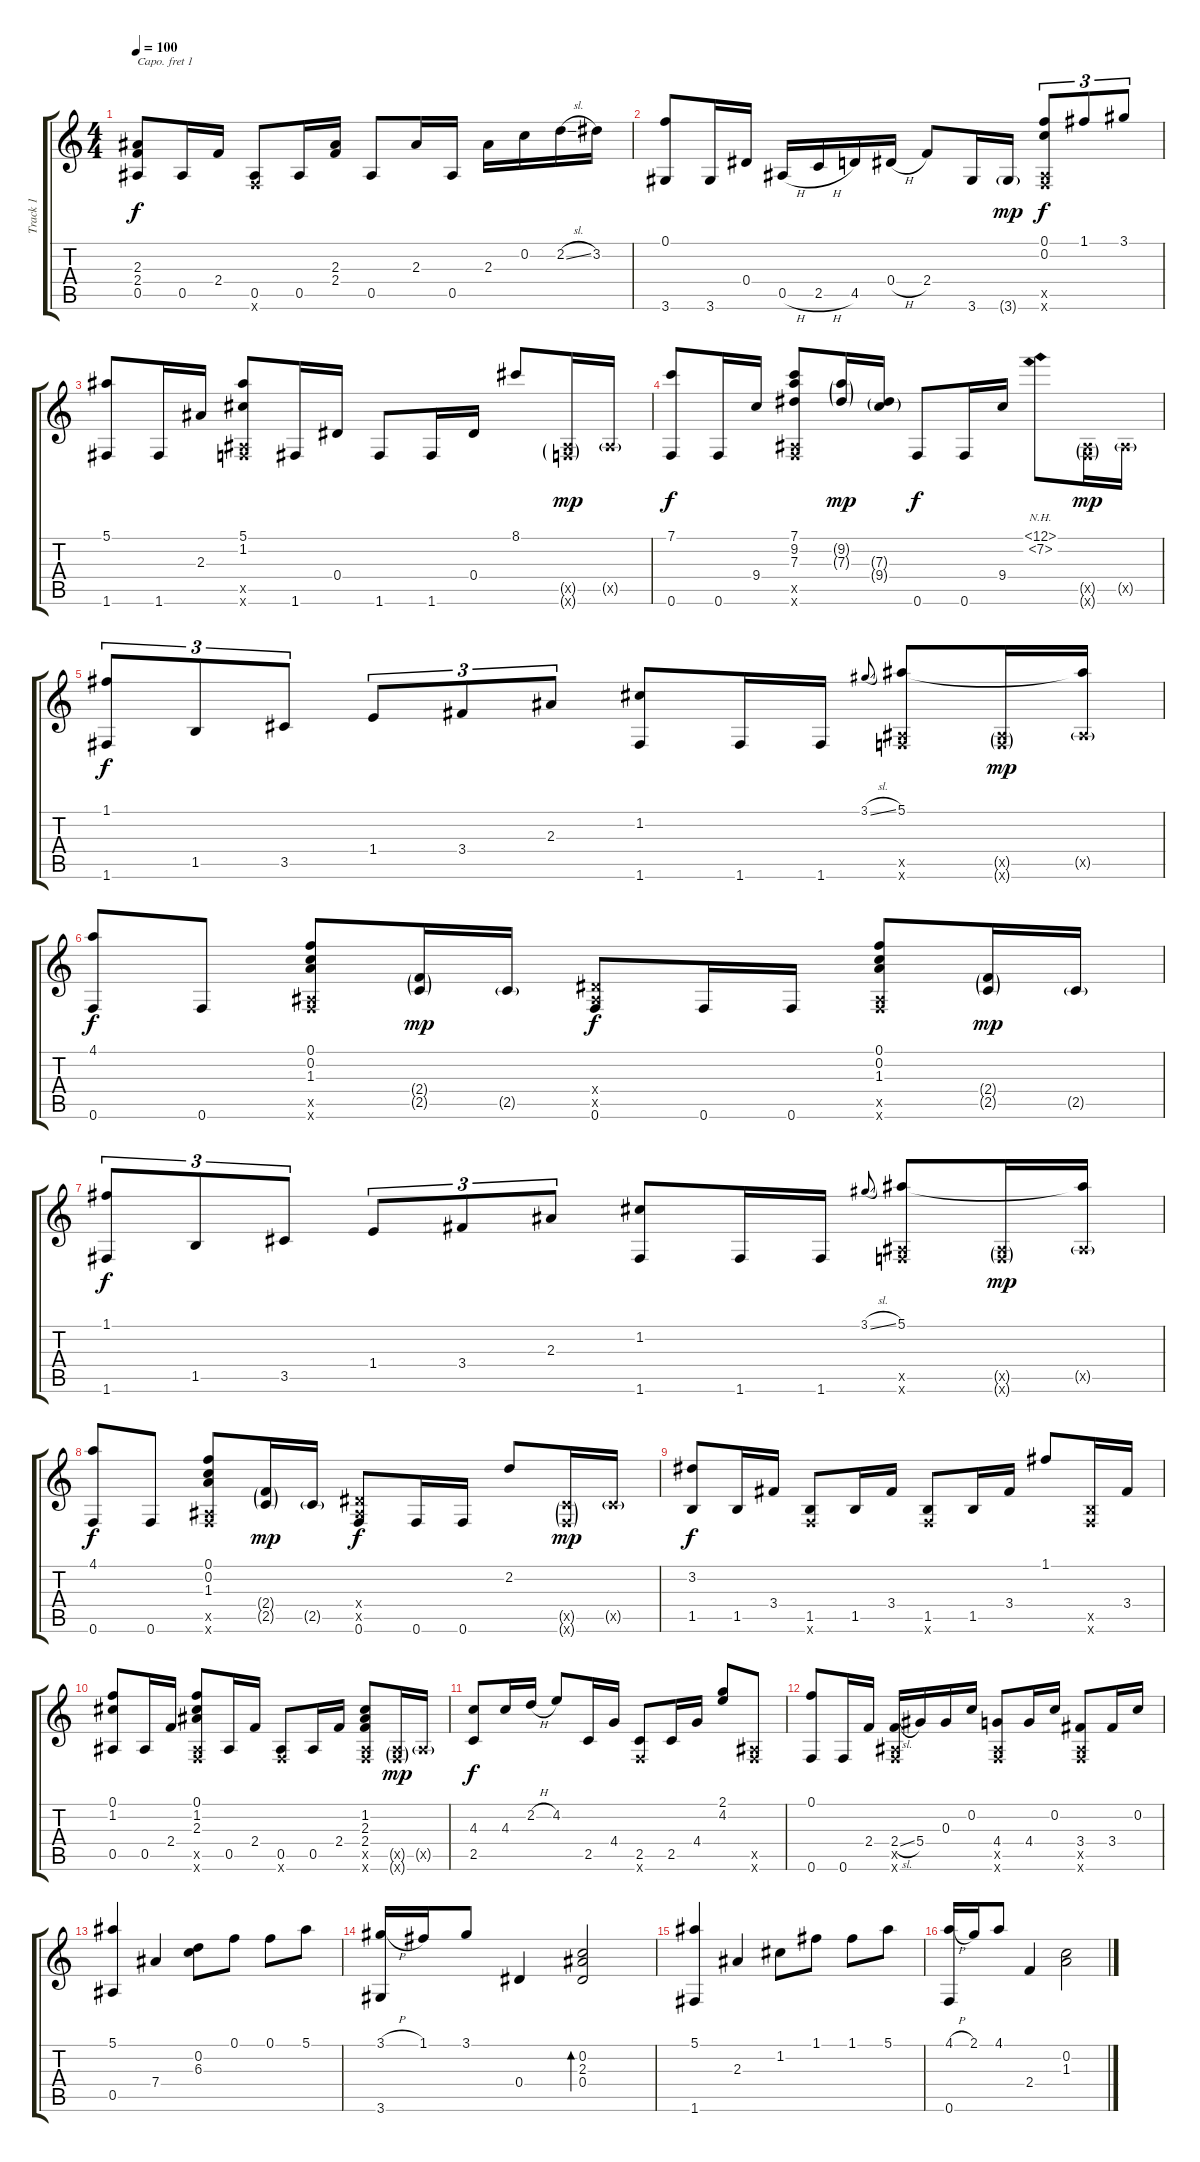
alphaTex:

\track ("Track 1" "Track 1") {instrument acousticguitarsteel}
\staff {score tabs}
\capo 1
\tuning (E4 B3 G3 D3 A2 E2) {hide}
\ts (4 4)
\tempo 100
\clef g2
\ks c
(2.3 2.4 0.5).8{dy f} 0.5.16 2.4.16 (0.5 0.6{x}).8 0.5.16 (2.3 2.4).16 0.5.8 2.3.16 0.5.16 2.3.16 0.2.16 2.2{sl}.16 3.2.16 |
(0.1 3.6).8 3.6.16 0.4.16 0.5{h}.16 2.5{h}.16 4.5.16 0.4{h}.16 2.4.8 3.6.16 3.6{g}.16{dy mp} (0.1 0.2 0.5{x} 0.6{x}).8{tu (3 2) dy f} 1.1.8{tu (3 2)} 3.1.8{tu (3 2)} |
(5.1 1.6).8 1.6.16 2.3.16 (5.1 1.2 0.5{x} 0.6{x}).8 1.6.16 0.4.16 1.6.8 1.6.16 0.4.16 8.1.8 (0.5{g x} 0.6{g x}).16{dy mp} 0.5{g x}.16 |
(7.1 0.6).8{dy f} 0.6.16 9.4.16 (7.1 9.2 7.3 0.5{x} 0.6{x}).8 (9.2{g} 7.3{g}).16{dy mp} (7.3{g} 9.4{g}).16 0.6.8{dy f} 0.6.16 9.4.16 (0.1{nh} 7.2{nh}).8 (0.5{g x} 0.6{g x}).16{dy mp} 0.5{g x}.16 |
(1.1 1.6).8{tu (3 2) dy f} 1.5.8{tu (3 2)} 3.5.8{tu (3 2)} 1.4.8{tu (3 2)} 3.4.8{tu (3 2)} 2.3.8{tu (3 2)} (1.2 1.6).8 1.6.16 1.6.16 3.1{sl}.8{gr onbeat} (5.1 0.5{x} 0.6{x}).8 (0.5{g x} 0.6{g x}).16{dy mp} (5.1{t} 0.5{g x}).16 |
(4.1 0.6).8{dy f} 0.6.8 (0.1 0.2 1.3 0.5{x} 0.6{x}).8 (2.4{g} 2.5{g}).16{dy mp} 2.5{g}.16 (0.4{x} 0.5{x} 0.6).8{dy f} 0.6.16 0.6.16 (0.1 0.2 1.3 0.5{x} 0.6{x}).8 (2.4{g} 2.5{g}).16{dy mp} 2.5{g}.16 |
(1.1 1.6).8{tu (3 2) dy f} 1.5.8{tu (3 2)} 3.5.8{tu (3 2)} 1.4.8{tu (3 2)} 3.4.8{tu (3 2)} 2.3.8{tu (3 2)} (1.2 1.6).8 1.6.16 1.6.16 3.1{sl}.8{gr onbeat} (5.1 0.5{x} 0.6{x}).8 (0.5{g x} 0.6{g x}).16{dy mp} (5.1{t} 0.5{g x}).16 |
(4.1 0.6).8{dy f} 0.6.8 (0.1 0.2 1.3 0.5{x} 0.6{x}).8 (2.4{g} 2.5{g}).16{dy mp} 2.5{g}.16 (0.4{x} 0.5{x} 0.6).8{dy f} 0.6.16 0.6.16 2.2.8 (2.5{g x} 0.6{g x}).16{dy mp} 2.5{g x}.16 |
(3.2 1.5).8{dy f} 1.5.16 3.4.16 (1.5 0.6{x}).8 1.5.16 3.4.16 (1.5 0.6{x}).8 1.5.16 3.4.16 1.1.8 (1.5{x} 0.6{x}).16 3.4.16 |
(0.1 1.2 0.5).8 0.5.16 2.4.16 (0.1 1.2 2.3 0.5{x} 0.6{x}).8 0.5.16 2.4.16 (0.5 0.6{x}).8 0.5.16 2.4.16 (1.2 2.3 2.4 0.5{x} 0.6{x}).8 (0.5{g x} 0.6{g x}).16{dy mp} 0.5{g x}.16 |
(4.3 2.5).8{dy f} 4.3.16 2.2{h}.16 4.2.8 2.5.16 4.4.16 (2.5 0.6{x}).8 2.5.16 4.4.16 (2.1 4.2).8 (0.5{x} 0.6{x}).8 |
(0.1 0.6).8 0.6.16 2.4.16 (2.4{sl} 0.5{x} 0.6{x}).16 5.4.16 0.3.16 0.2.16 (4.4 0.5{x} 0.6{x}).8 4.4.16 0.2.16 (3.4 0.5{x} 0.6{x}).8 3.4.16 0.2.16 |
(5.1 0.5).4 7.4.4 (0.2 6.3).8 0.1.8 0.1.8 5.1.8 |
(3.1{h} 3.6).16 1.1.16 3.1.8 0.4.4 (0.2 2.3 0.4).2{bd 120} |
(5.1 1.6).4 2.3.4 1.2.8 1.1.8 1.1.8 5.1.8 |
(4.1{h} 0.6).16 2.1.16 4.1.8 2.4.4 (0.2 1.3).2
